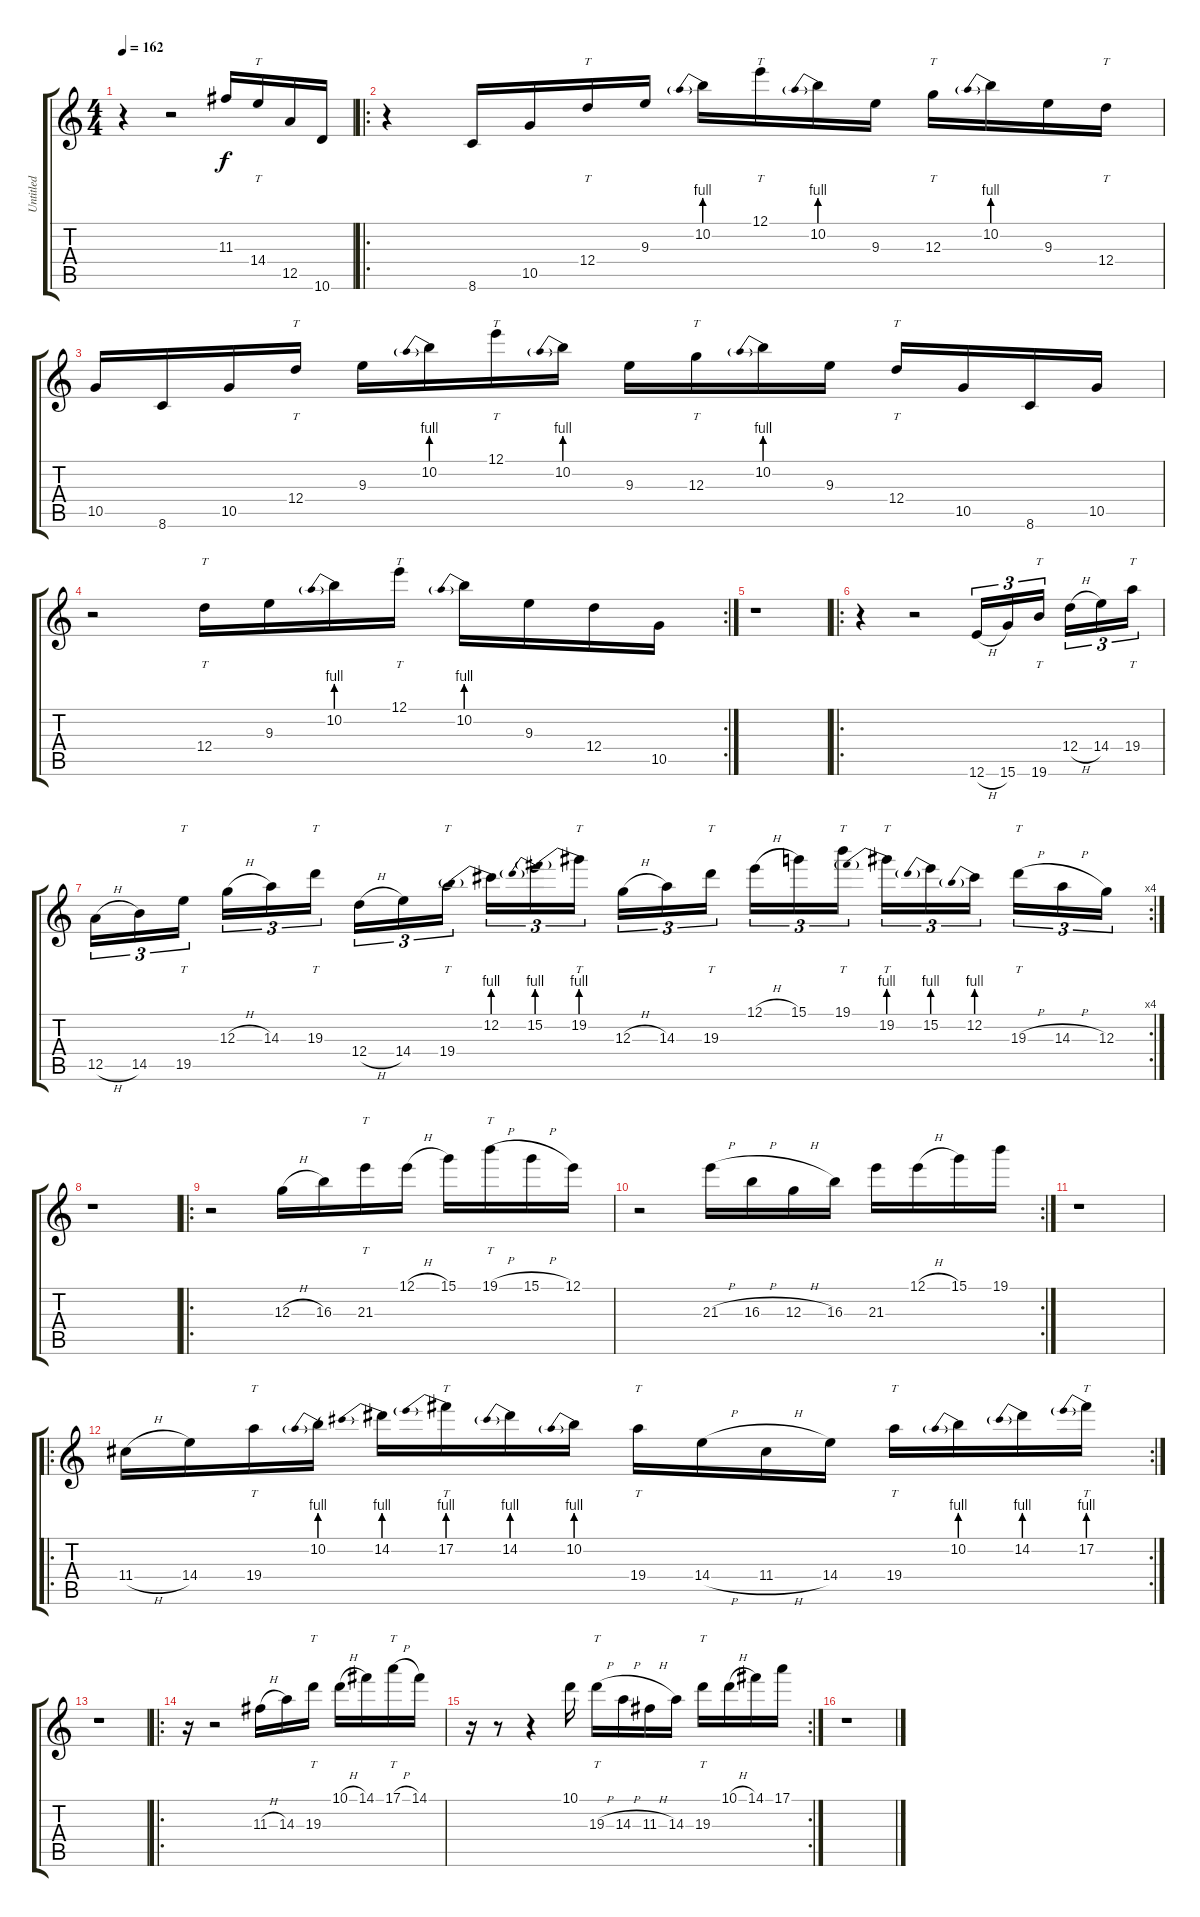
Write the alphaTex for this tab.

\track ("Untitled" "Untitled") {instrument acousticguitarnylon}
\staff {score tabs}
\tuning (E4 B3 G3 D3 A2 E2) {hide}
\ts (4 4)
\tempo 162
\clef g2
\ks c
r.4{dy f} r.2 11.3.16 14.4.16{tt} 12.5.16 10.6.16 |
\ro
r.4 8.6.16 10.5.16 12.4.16{tt} 9.3.16 10.2{be (prebend 0 4 60 4)}.16 12.1.16{tt} 10.2{be (prebend 0 4 60 4)}.16 9.3.16 12.3.16{tt} 10.2{be (prebend 0 4 60 4)}.16 9.3.16 12.4.16{tt} |
10.5.16 8.6.16 10.5.16 12.4.16{tt} 9.3.16 10.2{be (prebend 0 4 60 4)}.16 12.1.16{tt} 10.2{be (prebend 0 4 60 4)}.16 9.3.16 12.3.16{tt} 10.2{be (prebend 0 4 60 4)}.16 9.3.16 12.4.16{tt} 10.5.16 8.6.16 10.5.16 |
\rc 2
r.2 12.4.16{tt} 9.3.16 10.2{be (prebend 0 4 60 4)}.16 12.1.16{tt} 10.2{be (prebend 0 4 60 4)}.16 9.3.16 12.4.16 10.5.16 |
r.1 |
\ro
r.4 r.2 12.6{h}.16{tu (3 2)} 15.6.16{tu (3 2)} 19.6.16{tt tu (3 2) beam splitsecondary} 12.4{h}.16{tu (3 2)} 14.4.16{tu (3 2)} 19.4.16{tt tu (3 2)} |
\rc 4
12.5{h}.16{tu (3 2)} 14.5.16{tu (3 2)} 19.5.16{tt tu (3 2) beam splitsecondary} 12.3{h}.16{tu (3 2)} 14.3.16{tu (3 2)} 19.3.16{tt tu (3 2)} 12.4{h}.16{tu (3 2)} 14.4.16{tu (3 2)} 19.4.16{tt tu (3 2) beam splitsecondary} 12.2{be (prebend 0 4 60 4)}.16{tu (3 2)} 15.2{be (prebend 0 4 60 4)}.16{tu (3 2)} 19.2{be (prebend 0 4 60 4)}.16{tt tu (3 2)} 12.3{h}.16{tu (3 2)} 14.3.16{tu (3 2)} 19.3.16{tt tu (3 2) beam splitsecondary} 12.1{h}.16{tu (3 2)} 15.1.16{tu (3 2)} 19.1.16{tt tu (3 2)} 19.2{be (prebend 0 4 60 4)}.16{tt tu (3 2)} 15.2{be (prebend 0 4 60 4)}.16{tu (3 2)} 12.2{be (prebend 0 4 60 4)}.16{tu (3 2) beam splitsecondary} 19.3{h}.16{tt tu (3 2)} 14.3{h}.16{tu (3 2)} 12.3.16{tu (3 2)} |
r.1 |
\ro
r.2 12.3{h}.16 16.3.16 21.3.16{tt} 12.1{h}.16 15.1.16 19.1{h}.16{tt} 15.1{h}.16 12.1.16 |
\rc 2
r.2 21.3{h}.16 16.3{h}.16 12.3{h}.16 16.3.16 21.3.16 12.1{h}.16 15.1.16 19.1.16 |
r.1 |
\ro
\rc 2
11.4{h}.16 14.4.16 19.4.16{tt} 10.2{be (prebend 0 4 60 4)}.16 14.2{be (prebend 0 4 60 4)}.16 17.2{be (prebend 0 4 60 4)}.16{tt} 14.2{be (prebend 0 4 60 4)}.16 10.2{be (prebend 0 4 60 4)}.16 19.4.16{tt} 14.4{h}.16 11.4{h}.16 14.4.16 19.4.16{tt} 10.2{be (prebend 0 4 60 4)}.16 14.2{be (prebend 0 4 60 4)}.16 17.2{be (prebend 0 4 60 4)}.16{tt} |
r.1 |
\ro
r.16 r.2 11.3{h}.16 14.3.16 19.3.16{tt} 10.1{h}.16 14.1.16 17.1{h}.16{tt} 14.1.16 |
\rc 2
r.16 r.8 r.4 10.1.16 19.3{h}.16{tt} 14.3{h}.16 11.3{h}.16 14.3.16 19.3.16{tt} 10.1{h}.16 14.1.16 17.1.16 |
r.1
